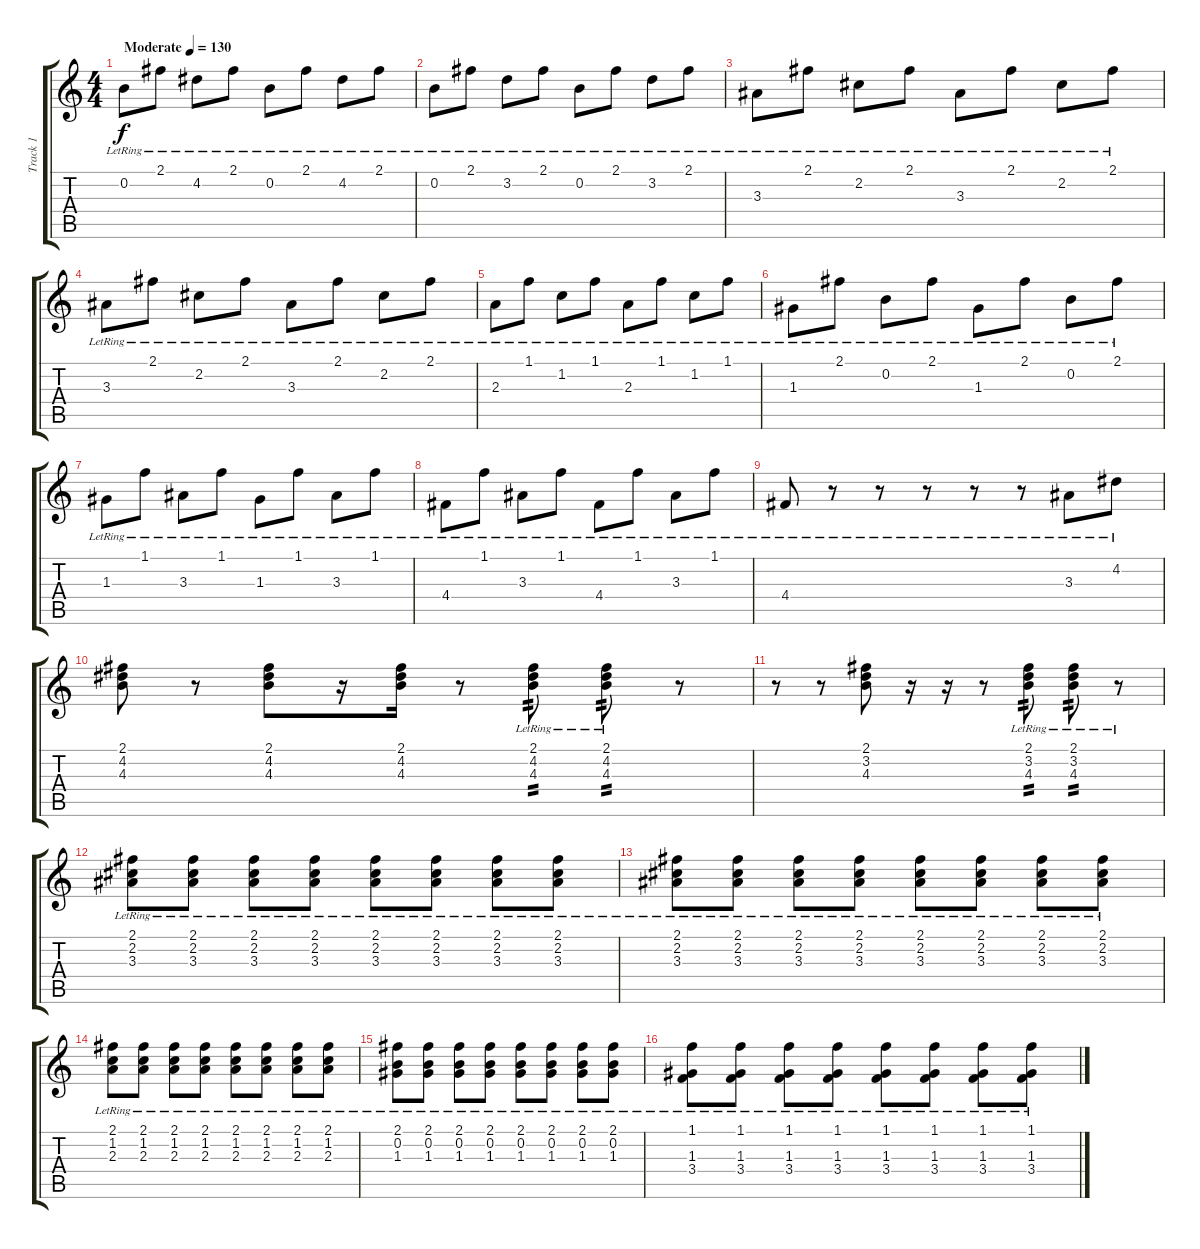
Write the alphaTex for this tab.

\track ("Track 1" "Track 1") {instrument electricguitarjazz}
\staff {score tabs}
\tuning (E4 B3 G3 D3 A2 E2) {hide}
\ts (4 4)
\tempo (130 "Moderate")
\clef g2
\ks c
0.2{lr}.8{dy f instrument electricguitarjazz} 2.1{lr}.8 4.2{lr}.8 2.1{lr}.8 0.2{lr}.8 2.1{lr}.8 4.2{lr}.8 2.1{lr}.8 |
0.2{lr}.8 2.1{lr}.8 3.2{lr}.8 2.1{lr}.8 0.2{lr}.8 2.1{lr}.8 3.2{lr}.8 2.1{lr}.8 |
3.3{lr}.8 2.1{lr}.8 2.2{lr}.8 2.1{lr}.8 3.3{lr}.8 2.1{lr}.8 2.2{lr}.8 2.1{lr}.8 |
3.3{lr}.8 2.1{lr}.8 2.2{lr}.8 2.1{lr}.8 3.3{lr}.8 2.1{lr}.8 2.2{lr}.8 2.1{lr}.8 |
2.3{lr}.8 1.1{lr}.8 1.2{lr}.8 1.1{lr}.8 2.3{lr}.8 1.1{lr}.8 1.2{lr}.8 1.1{lr}.8 |
1.3{lr}.8 2.1{lr}.8 0.2{lr}.8 2.1{lr}.8 1.3{lr}.8 2.1{lr}.8 0.2{lr}.8 2.1{lr}.8 |
1.3{lr}.8 1.1{lr}.8 3.3{lr}.8 1.1{lr}.8 1.3{lr}.8 1.1{lr}.8 3.3{lr}.8 1.1{lr}.8 |
4.4{lr}.8 1.1{lr}.8 3.3{lr}.8 1.1{lr}.8 4.4{lr}.8 1.1{lr}.8 3.3{lr}.8 1.1{lr}.8 |
4.4{lr}.8 r.8 r.8 r.8 r.8 r.8 3.3{lr}.8 4.2{lr}.8 |
(2.1 4.2 4.3).8 r.8 (2.1 4.2 4.3).8 r.16 (2.1 4.2 4.3).16 r.8 (2.1{lr} 4.2{lr} 4.3{lr}).8{tp 2} (2.1{lr} 4.2{lr} 4.3{lr}).8{tp 2} r.8 |
r.8 r.8 (2.1 3.2 4.3).8 r.16 r.16 r.8 (2.1{lr} 3.2{lr} 4.3{lr}).8{tp 2} (2.1{lr} 3.2{lr} 4.3{lr}).8{tp 2} r.8 |
(2.1{lr} 2.2{lr} 3.3{lr}).8 (2.1{lr} 2.2{lr} 3.3{lr}).8 (2.1{lr} 2.2{lr} 3.3{lr}).8 (2.1{lr} 2.2{lr} 3.3{lr}).8 (2.1{lr} 2.2{lr} 3.3{lr}).8 (2.1{lr} 2.2{lr} 3.3{lr}).8 (2.1{lr} 2.2{lr} 3.3{lr}).8 (2.1{lr} 2.2{lr} 3.3{lr}).8 |
(2.1{lr} 2.2{lr} 3.3{lr}).8 (2.1{lr} 2.2{lr} 3.3{lr}).8 (2.1{lr} 2.2{lr} 3.3{lr}).8 (2.1{lr} 2.2{lr} 3.3{lr}).8 (2.1{lr} 2.2{lr} 3.3{lr}).8 (2.1{lr} 2.2{lr} 3.3{lr}).8 (2.1{lr} 2.2{lr} 3.3{lr}).8 (2.1{lr} 2.2{lr} 3.3{lr}).8 |
(2.1{lr} 1.2{lr} 2.3{lr}).8 (2.1{lr} 1.2{lr} 2.3{lr}).8 (2.1{lr} 1.2{lr} 2.3{lr}).8 (2.1{lr} 1.2{lr} 2.3{lr}).8 (2.1{lr} 1.2{lr} 2.3{lr}).8 (2.1{lr} 1.2{lr} 2.3{lr}).8 (2.1{lr} 1.2{lr} 2.3{lr}).8 (2.1{lr} 1.2{lr} 2.3{lr}).8 |
(2.1{lr} 0.2{lr} 1.3{lr}).8 (2.1{lr} 0.2{lr} 1.3{lr}).8 (2.1{lr} 0.2{lr} 1.3{lr}).8 (2.1{lr} 0.2{lr} 1.3{lr}).8 (2.1{lr} 0.2{lr} 1.3{lr}).8 (2.1{lr} 0.2{lr} 1.3{lr}).8 (2.1{lr} 0.2{lr} 1.3{lr}).8 (2.1{lr} 0.2{lr} 1.3{lr}).8 |
(1.1{lr} 1.3{lr} 3.4).8 (1.1{lr} 1.3{lr} 3.4).8 (1.1{lr} 1.3{lr} 3.4).8 (1.1{lr} 1.3{lr} 3.4).8 (1.1{lr} 1.3{lr} 3.4).8 (1.1{lr} 1.3{lr} 3.4).8 (1.1{lr} 1.3{lr} 3.4).8 (1.1{lr} 1.3{lr} 3.4).8
